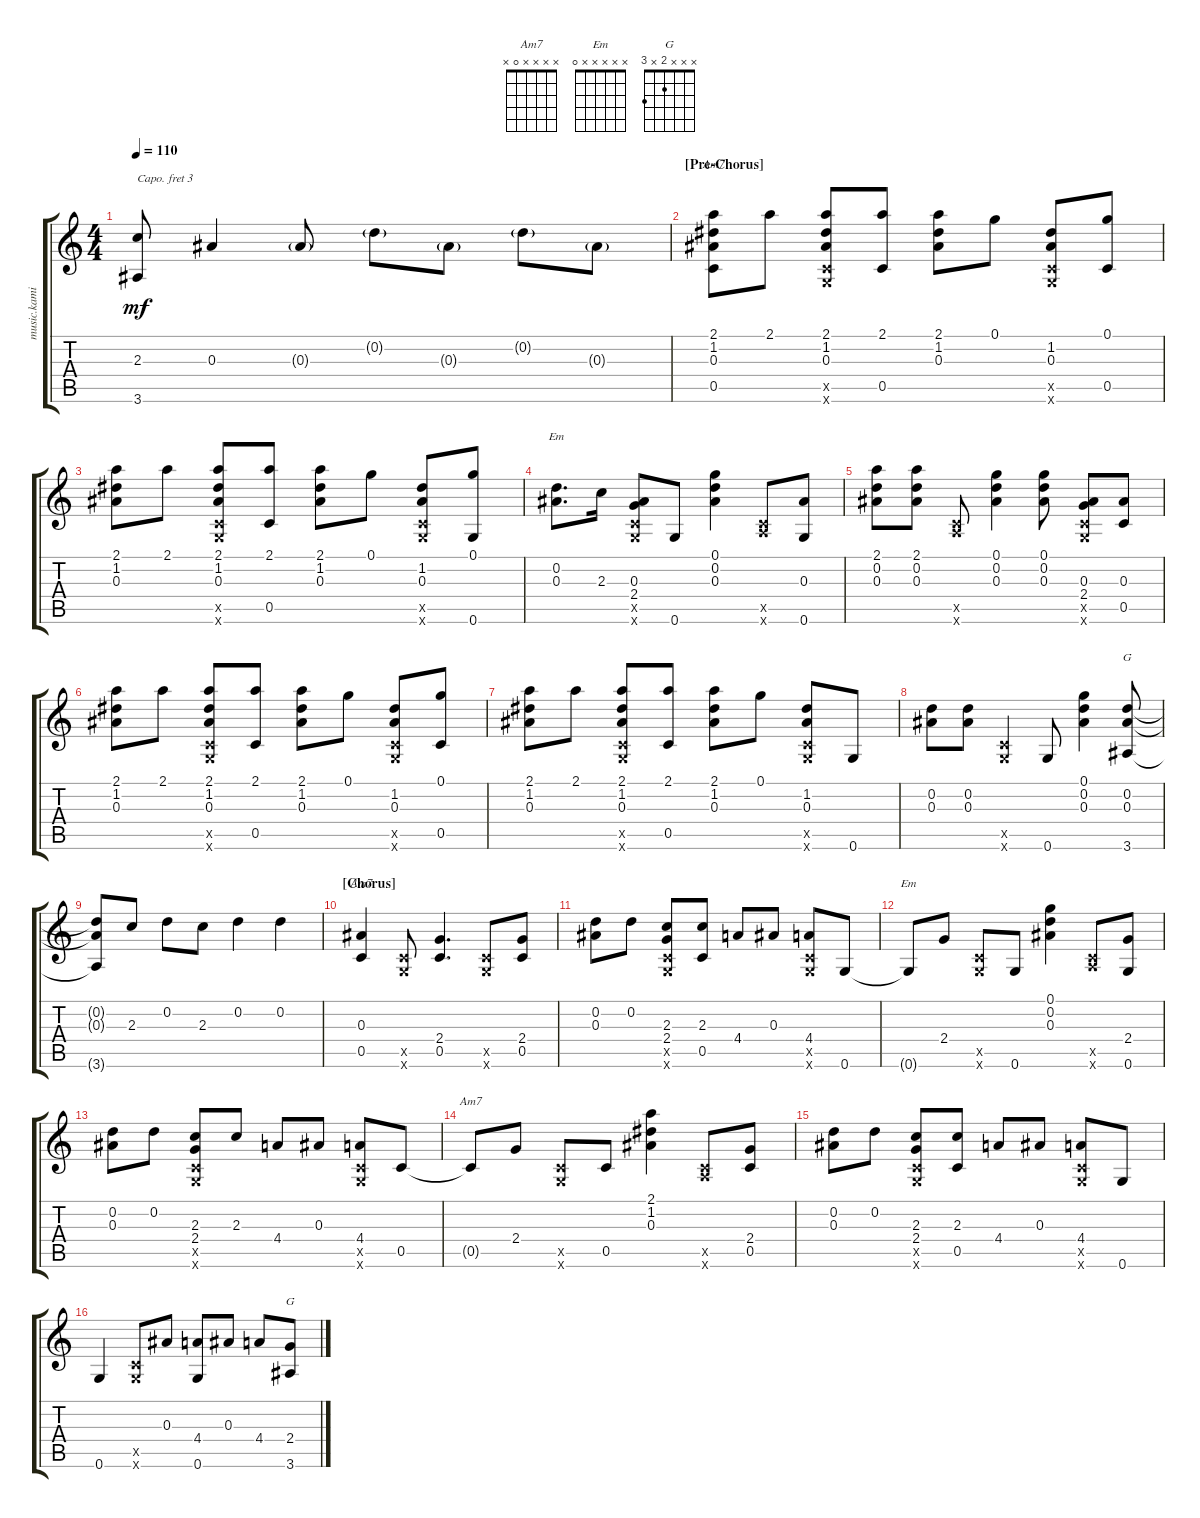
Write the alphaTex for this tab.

\track ("" "music.kami") {instrument acousticguitarsteel}
\staff {score tabs}
\capo 3
\tuning (E4 B3 G3 D3 A2 E2) {hide}
\chord ("Am7" 2 1 0 x 0 x)
\chord ("Em" x 0 0 x x x)
\chord ("G" x 0 0 x x 3)
\chord ("Am7" x x 0 x 0 x)
\chord ("Em" x x x x x 0)
\chord ("Am7" x x x x 0 x)
\chord ("G" x x x 2 x 3)
\ts (4 4)
\tempo 110
\clef g2
\ks c
(2.3{t} 3.6{t}).8{dy mf} 0.3.4 0.3{g}.8 0.2{g}.8 0.3{g}.8 0.2{g}.8 0.3{g}.8 |
\section ("" "[Pre-Chorus]")
(2.1 1.2 0.3 0.5).8{ch "Am7"} 2.1.8 (2.1 1.2 0.3 0.5{x} 0.6{x}).8 (2.1 0.5).8 (2.1 1.2 0.3).8 0.1.8 (1.2 0.3 0.5{x} 0.6{x}).8 (0.1 0.5).8 |
(2.1 1.2 0.3).8 2.1.8 (2.1 1.2 0.3 0.5{x} 0.6{x}).8 (2.1 0.5).8 (2.1 1.2 0.3).8 0.1.8 (1.2 0.3 0.5{x} 0.6{x}).8 (0.1 0.6).8 |
(0.2 0.3).8{d ch "Em"} 2.3.16 (0.3 2.4 0.5{x} 0.6{x}).8 0.6.8 (0.1 0.2 0.3).4 (0.5{x} 2.6{x}).8 (0.3 0.6).8 |
(2.1 0.2 0.3).8 (2.1 0.2 0.3).8 (0.5{x} 2.6{x}).8 (0.1 0.2 0.3).4 (0.1 0.2 0.3).8 (0.3 2.4 0.5{x} 0.6{x}).8 (0.3 0.5).8 |
(2.1 1.2 0.3).8 2.1.8 (2.1 1.2 0.3 0.5{x} 0.6{x}).8 (2.1 0.5).8 (2.1 1.2 0.3).8 0.1.8 (1.2 0.3 0.5{x} 0.6{x}).8 (0.1 0.5).8 |
(2.1 1.2 0.3).8 2.1.8 (2.1 1.2 0.3 0.5{x} 0.6{x}).8 (2.1 0.5).8 (2.1 1.2 0.3).8 0.1.8 (1.2 0.3 0.5{x} 0.6{x}).8 0.6.8 |
(0.2 0.3).8 (0.2 0.3).8 (0.5{x} 0.6{x}).4 0.6.8 (0.1 0.2 0.3).4 (0.2 0.3 3.6).8{ch "G"} |
(0.2{t} 0.3{t} 3.6{t}).8 2.3.8 0.2.8 2.3.8 0.2.4 0.2.4 |
\section ("" "[Chorus]")
(0.3 0.5).4{ch "Am7"} (0.5{x} 0.6{x}).8 (2.4 0.5).4{d} (0.5{x} 0.6{x}).8 (2.4 0.5).8 |
(0.2 0.3).8 0.2.8 (2.3 2.4 0.5{x} 0.6{x}).8 (2.3 0.5).8 4.4.8 0.3.8 (4.4 0.5{x} 0.6{x}).8 0.6.8 |
0.6{t}.8{ch "Em"} 2.4.8 (0.5{x} 0.6{x}).8 0.6.8 (0.1 0.2 0.3).4 (0.5{x} 2.6{x}).8 (2.4 0.6).8 |
(0.2 0.3).8 0.2.8 (2.3 2.4 0.5{x} 0.6{x}).8 2.3.8 4.4.8 0.3.8 (4.4 0.5{x} 0.6{x}).8 0.5.8 |
0.5{t}.8{ch "Am7"} 2.4.8 (0.5{x} 0.6{x}).8 0.5.8 (2.1 1.2 0.3).4 (0.5{x} 2.6{x}).8 (2.4 0.5).8 |
(0.2 0.3).8 0.2.8 (2.3 2.4 0.5{x} 0.6{x}).8 (2.3 0.5).8 4.4.8 0.3.8 (4.4 0.5{x} 0.6{x}).8 0.6.8 |
0.6.4 (0.5{x} 0.6{x}).8 0.3.8 (4.4 0.6).8 0.3.8 4.4.8 (2.4 3.6).8{ch "G"}
